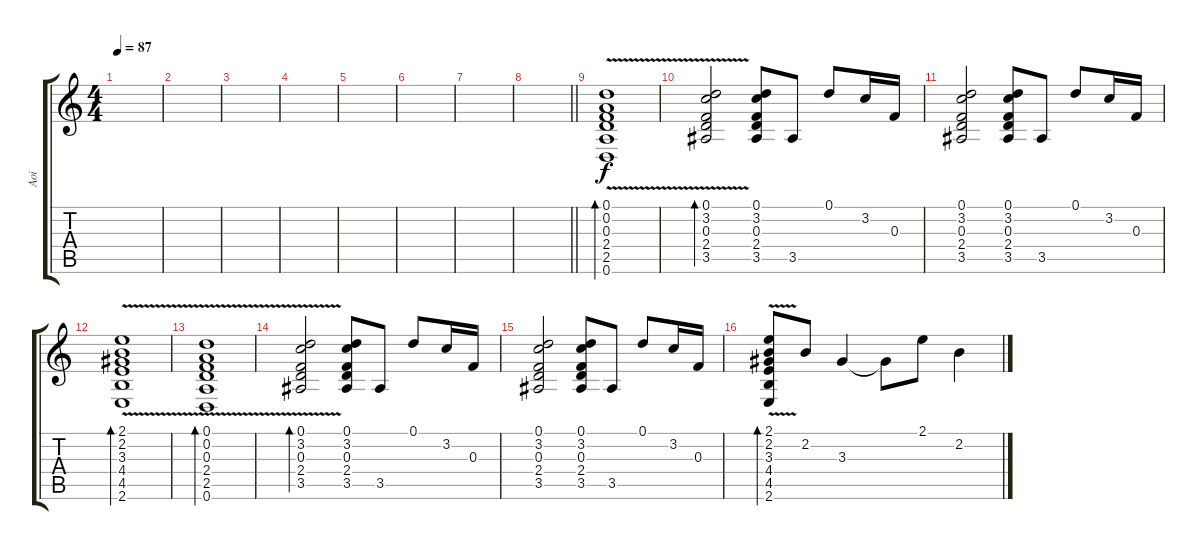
\track ("Aoi" "Aoi") {instrument acousticguitarsteel}
\staff {score tabs}
\tuning (D4 A3 F3 C3 G2 D2) {hide}
\ts (4 4)
\tempo 87
\clef g2
\ks c
|
|
|
|
|
|
|
\barLineRight lightlight
|
(0.1 0.2 0.3 2.4 2.5 0.6{v}).1{bd 240} |
(0.1{v} 3.2 0.3 2.4 3.5).2{bd 240} (0.1 3.2 0.3 2.4 3.5).8 3.5.8 0.1.8 3.2.16 0.3.16 |
(0.1 3.2 0.3 2.4 3.5).2 (0.1 3.2 0.3 2.4 3.5).8 3.5.8 0.1.8 3.2.16 0.3.16 |
(2.1{v} 2.2 3.3 4.4 4.5 2.6).1{bd 240} |
(0.1 0.2 0.3 2.4 2.5 0.6{v}).1{bd 240} |
(0.1{v} 3.2 0.3 2.4 3.5).2{bd 240} (0.1 3.2 0.3 2.4 3.5).8 3.5.8 0.1.8 3.2.16 0.3.16 |
(0.1 3.2 0.3 2.4 3.5).2 (0.1 3.2 0.3 2.4 3.5).8 3.5.8 0.1.8 3.2.16 0.3.16 |
(2.1 2.2 3.3{v} 4.4 4.5 2.6).8{bd 240} 2.2.8 3.3.4 3.3{t}.8 2.1.8 2.2.4
